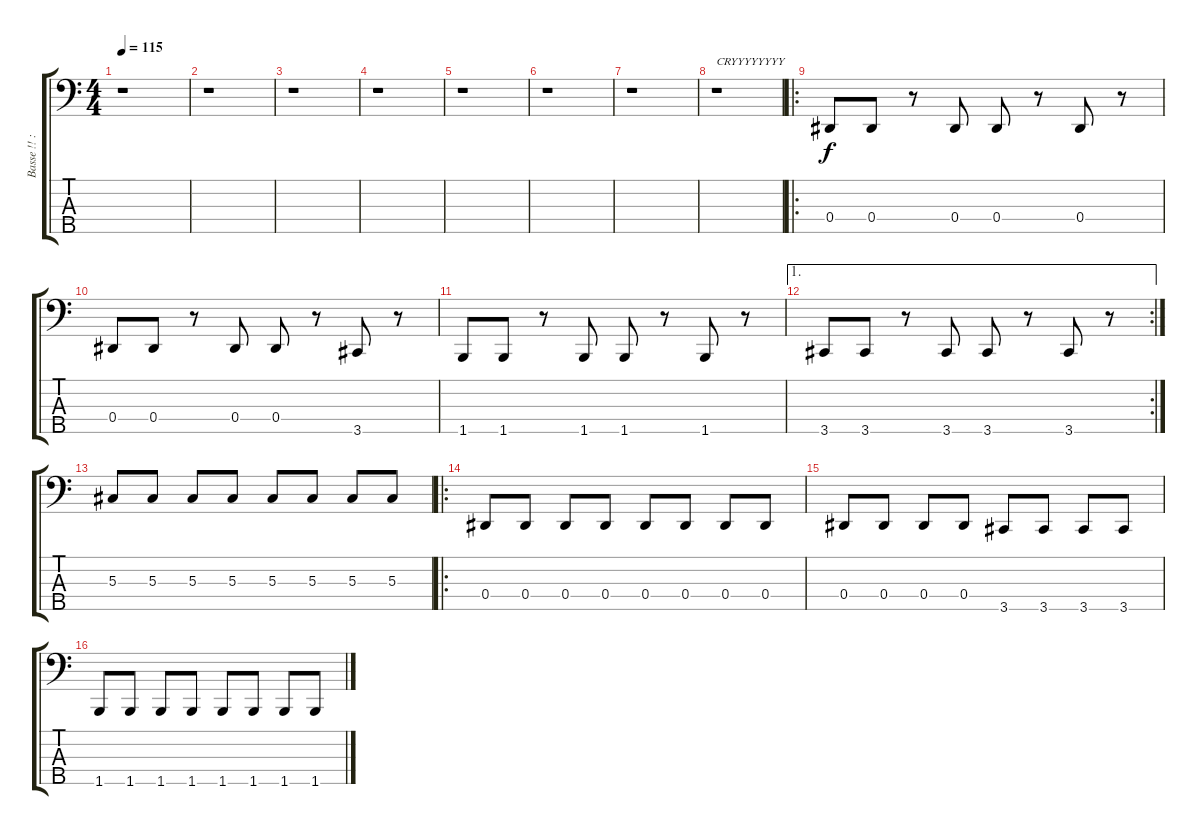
\track ("Basse !! :D" "Basse !! :") {instrument electricbasspick}
\staff {score tabs}
\tuning (Gb2 Db2 Ab1 Eb1 Bb0) {hide}
\ts (4 4)
\tempo 115
\clef f4
\ks c
r.1{dy f} |
r.1 |
r.1 |
r.1 |
r.1 |
r.1 |
r.1 |
r.1{txt "CRYYYYYYYY"} |
\ro
0.4.8 0.4.8 r.8 0.4.8 0.4.8 r.8 0.4.8 r.8 |
0.4.8 0.4.8 r.8 0.4.8 0.4.8 r.8 3.5.8 r.8 |
1.5.8 1.5.8 r.8 1.5.8 1.5.8 r.8 1.5.8 r.8 |
\ae 1
\rc 2
3.5.8 3.5.8 r.8 3.5.8 3.5.8 r.8 3.5.8 r.8 |
5.3.8 5.3.8 5.3.8 5.3.8 5.3.8 5.3.8 5.3.8 5.3.8 |
\ro
0.4.8 0.4.8 0.4.8 0.4.8 0.4.8 0.4.8 0.4.8 0.4.8 |
0.4.8 0.4.8 0.4.8 0.4.8 3.5.8 3.5.8 3.5.8 3.5.8 |
1.5.8 1.5.8 1.5.8 1.5.8 1.5.8 1.5.8 1.5.8 1.5.8
